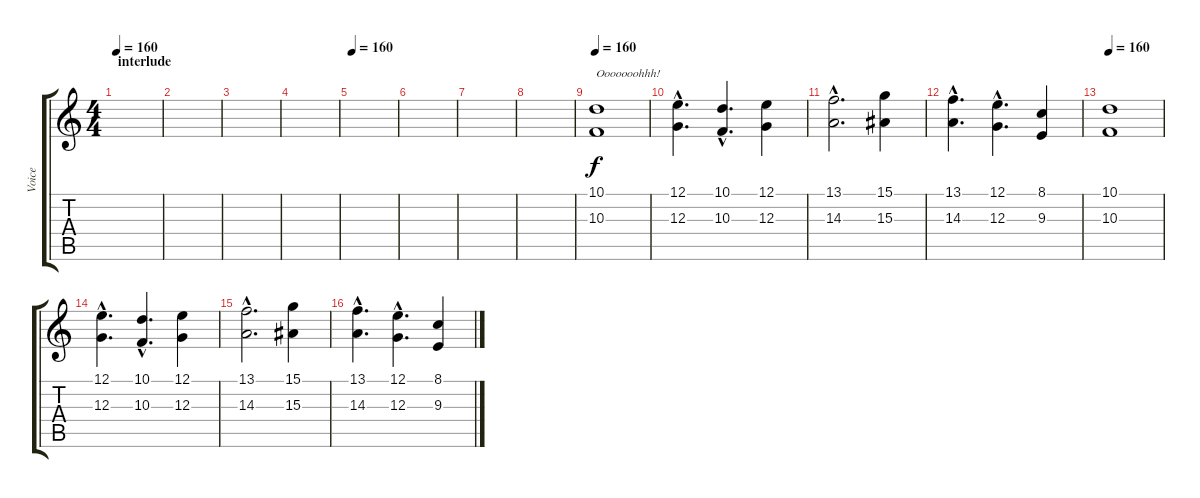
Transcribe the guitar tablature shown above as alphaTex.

\track ("Voice" "Voice") {instrument choiraahs}
\staff {score tabs}
\tuning (E4 B3 G3 D3 A2 E2) {hide}
\ts (4 4)
\section ("" "interlude")
\tempo 160
\clef g2
\ks c
|
|
|
|
\tempo 160
|
|
|
|
\tempo 160
(10.1 10.3).1{txt "Ooooooohhh!"} |
(12.1{hac} 12.3{hac}).4{d} (10.1{hac} 10.3{hac}).4{d} (12.1 12.3).4 |
(13.1{hac} 14.3{hac}).2{d} (15.1 15.3).4 |
(13.1{hac} 14.3{hac}).4{d} (12.1{hac} 12.3{hac}).4{d} (8.1 9.3).4 |
\tempo 160
(10.1 10.3).1 |
(12.1{hac} 12.3{hac}).4{d} (10.1{hac} 10.3{hac}).4{d} (12.1 12.3).4 |
(13.1{hac} 14.3{hac}).2{d} (15.1 15.3).4 |
(13.1{hac} 14.3{hac}).4{d} (12.1{hac} 12.3{hac}).4{d} (8.1 9.3).4
